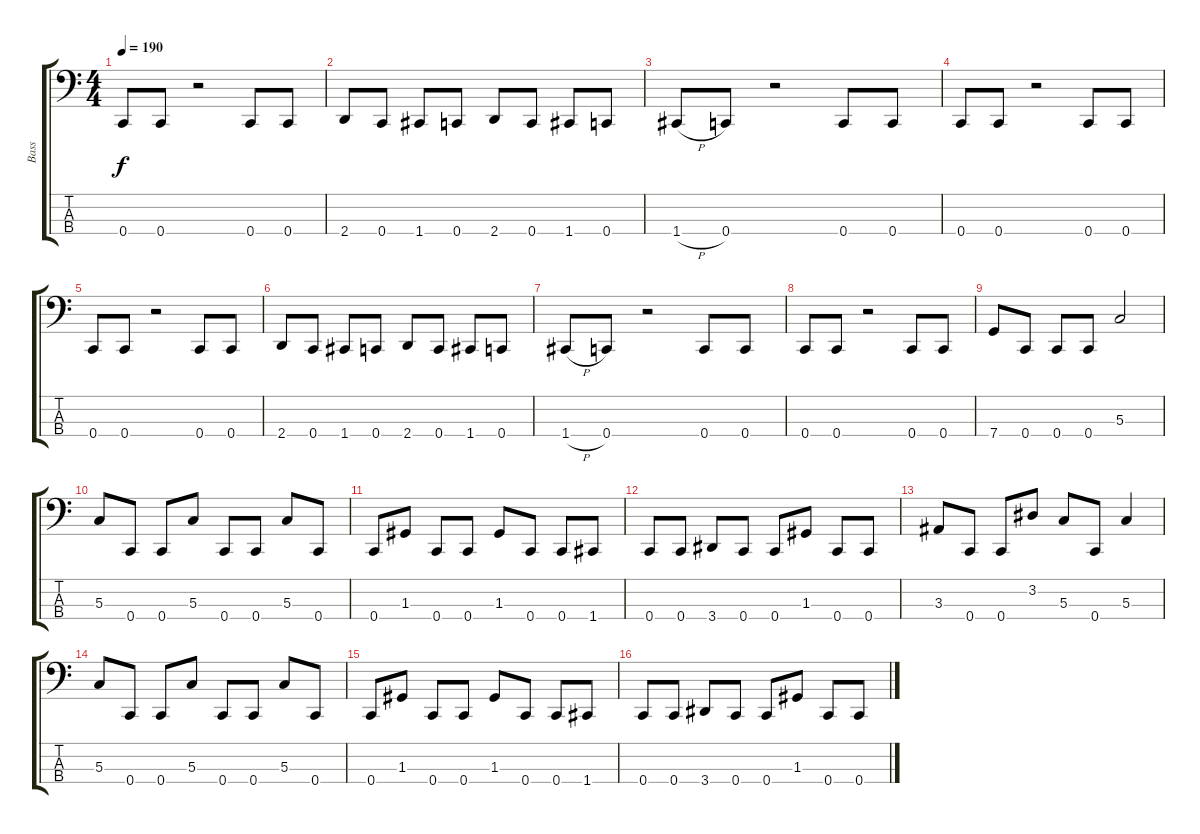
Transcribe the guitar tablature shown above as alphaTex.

\track ("Bass" "Bass") {instrument electricbasspick}
\staff {score tabs}
\tuning (F2 C2 G1 C1) {hide}
\ts (4 4)
\tempo 190
\clef f4
\ks c
0.4.8{dy f} 0.4.8 r.2 0.4.8 0.4.8 |
2.4.8 0.4.8 1.4.8 0.4.8 2.4.8 0.4.8 1.4.8 0.4.8 |
1.4{h}.8 0.4.8 r.2 0.4.8 0.4.8 |
0.4.8 0.4.8 r.2 0.4.8 0.4.8 |
0.4.8 0.4.8 r.2 0.4.8 0.4.8 |
2.4.8 0.4.8 1.4.8 0.4.8 2.4.8 0.4.8 1.4.8 0.4.8 |
1.4{h}.8 0.4.8 r.2 0.4.8 0.4.8 |
0.4.8 0.4.8 r.2 0.4.8 0.4.8 |
7.4.8 0.4.8 0.4.8 0.4.8 5.3.2 |
5.3.8 0.4.8 0.4.8 5.3.8 0.4.8 0.4.8 5.3.8 0.4.8 |
0.4.8 1.3.8 0.4.8 0.4.8 1.3.8 0.4.8 0.4.8 1.4.8 |
0.4.8 0.4.8 3.4.8 0.4.8 0.4.8 1.3.8 0.4.8 0.4.8 |
3.3.8 0.4.8 0.4.8 3.2.8 5.3.8 0.4.8 5.3.4 |
5.3.8 0.4.8 0.4.8 5.3.8 0.4.8 0.4.8 5.3.8 0.4.8 |
0.4.8 1.3.8 0.4.8 0.4.8 1.3.8 0.4.8 0.4.8 1.4.8 |
0.4.8 0.4.8 3.4.8 0.4.8 0.4.8 1.3.8 0.4.8 0.4.8
